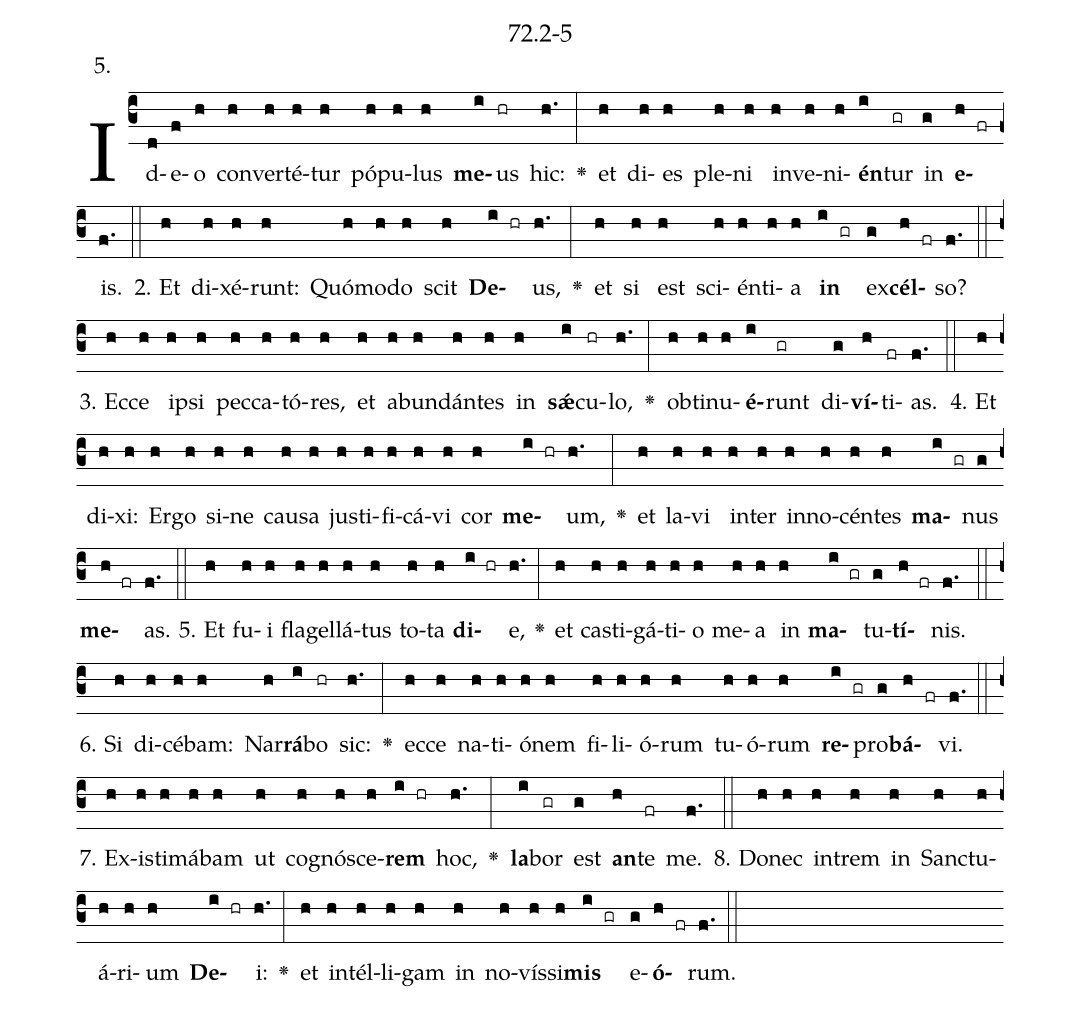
name: 72.2-5;
annotation: 5.;
%%
(c3)Id(d)e(f)o(h) con(h)ver(h)té(h)tur(h) pó(h)pu(h)lus(h) <b>me</b>(i)us(hr) hic:(h.) <v>\greheightstar</v>(:) et(h) di(h)es(h) ple(h)ni(h) in(h)ve(h)ni(h)<b>én</b>(i)tur(gr) in(g) <b>e</b>(h fr)is.(f.) (::)
2. Et(h) di(h)xé(h)runt:(h) Quó(h)mo(h)do(h) scit(h) <b>De</b>(i hr)us,(h.) <v>\greheightstar</v>(:) et(h) si(h) est(h) sci(h)én(h)ti(h)a(h) <b>in</b>(i gr) ex(g)<b>cél</b>(h fr)so?(f.) (::)
3. Ec(h)ce(h) ip(h)si(h) pec(h)ca(h)tó(h)res,(h) et(h) ab(h)un(h)dán(h)tes(h) in(h) <b>sǽ</b>(i)cu(hr)lo,(h.) <v>\greheightstar</v>(:) ob(h)ti(h)nu(h)<b>é</b>(i)runt(gr) di(g)<b>ví</b>(h)ti(fr)as.(f.) (::)
4. Et(h) di(h)xi:(h) Er(h)go(h) si(h)ne(h) cau(h)sa(h) jus(h)ti(h)fi(h)cá(h)vi(h) cor(h) <b>me</b>(i hr)um,(h.) <v>\greheightstar</v>(:) et(h) la(h)vi(h) in(h)ter(h) in(h)no(h)cén(h)tes(h) <b>ma</b>(i gr)nus(g) <b>me</b>(h fr)as.(f.) (::)
5. Et(h) fu(h)i(h) fla(h)gel(h)lá(h)tus(h) to(h)ta(h) <b>di</b>(i hr)e,(h.) <v>\greheightstar</v>(:) et(h) cas(h)ti(h)gá(h)ti(h)o(h) me(h)a(h) in(h) <b>ma</b>(i gr)tu(g)<b>tí</b>(h fr)nis.(f.) (::)
6. Si(h) di(h)cé(h)bam:(h) Nar(h)<b>rá</b>(i)bo(hr) sic:(h.) <v>\greheightstar</v>(:) ec(h)ce(h) na(h)ti(h)ó(h)nem(h) fi(h)li(h)ó(h)rum(h) tu(h)ó(h)rum(h) <b>re</b>(i gr)pro(g)<b>bá</b>(h fr)vi.(f.) (::)
7. Ex(h)is(h)ti(h)má(h)bam(h) ut(h) co(h)gnó(h)sce(h)<b>rem</b>(i hr) hoc,(h.) <v>\greheightstar</v>(:) <b>la</b>(i)bor(gr) est(g) <b>an</b>(h)te(fr) me.(f.) (::)
8. Do(h)nec(h) in(h)trem(h) in(h) Sanc(h)tu(h)á(h)ri(h)um(h) <b>De</b>(i hr)i:(h.) <v>\greheightstar</v>(:) et(h) in(h)tél(h)li(h)gam(h) in(h) no(h)vís(h)si(h)<b>mis</b>(i gr) e(g)<b>ó</b>(h fr)rum.(f.) (::)
